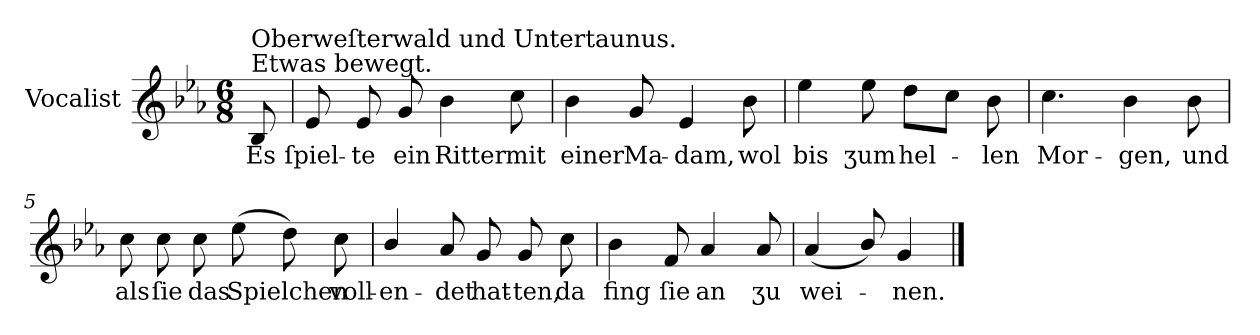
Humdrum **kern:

**kern	**text
*part1	*part1
*staff1	*staff1
*I"Vocalist	*
*k[b-e-a-]	*
*E-:	*
*M6/8	*
=	=
!LO:TX:a:t=Etwas bewegt.	!
!LO:TX:a:t=Oberweſterwald und Untertaunus.	!
8B-	Es
=1	=1
8e-	ſpiel-
8e-	-te
8g	ein
4b-	Ritter
8cc	mit
=2	=2
4b-	einer
8g	Ma-
4e-	-dam,
8b-	wol
=3	=3
4ee-	bis
8ee-	ʒum
8ddL	hel-
8ccJ	.
8b-	-len
=4	=4
4.cc	Mor-
4b-	-gen,
8b-	und
=5	=5
8cc	als
8cc	ſie
8cc	das
(8ee-	Spielchen
8dd)	.
8cc	voll-
=6	=6
4b-/	-en-
8a-	-det
8g	hat-
8g	-ten,
8cc	da
=7	=7
4b-	fing
8f	ſie
4a-	an
8a-	ʒu
=8	=8
(4a-	wei-
8b-/)	.
4g	-nen.
==	==
*-	*-
